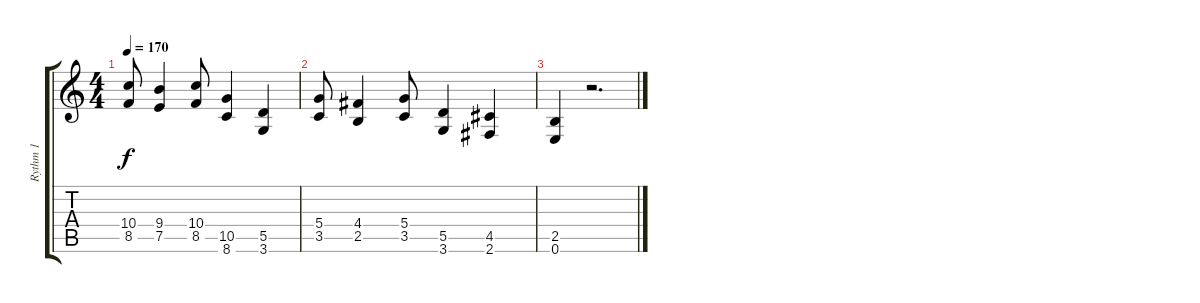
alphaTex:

\track ("Rythm 1" "Rythm 1") {instrument overdrivenguitar}
\staff {score tabs}
\tuning (E4 B3 G3 D3 A2 E2) {hide}
\ts (4 4)
\tempo 170
\clef g2
\ks c
(10.4 8.5).8{dy f} (9.4 7.5).4 (10.4 8.5).8 (10.5 8.6).4 (5.5 3.6).4 |
(5.4 3.5).8 (4.4 2.5).4 (5.4 3.5).8 (5.5 3.6).4 (4.5 2.6).4 |
(2.5 0.6).4 r.2{d}
